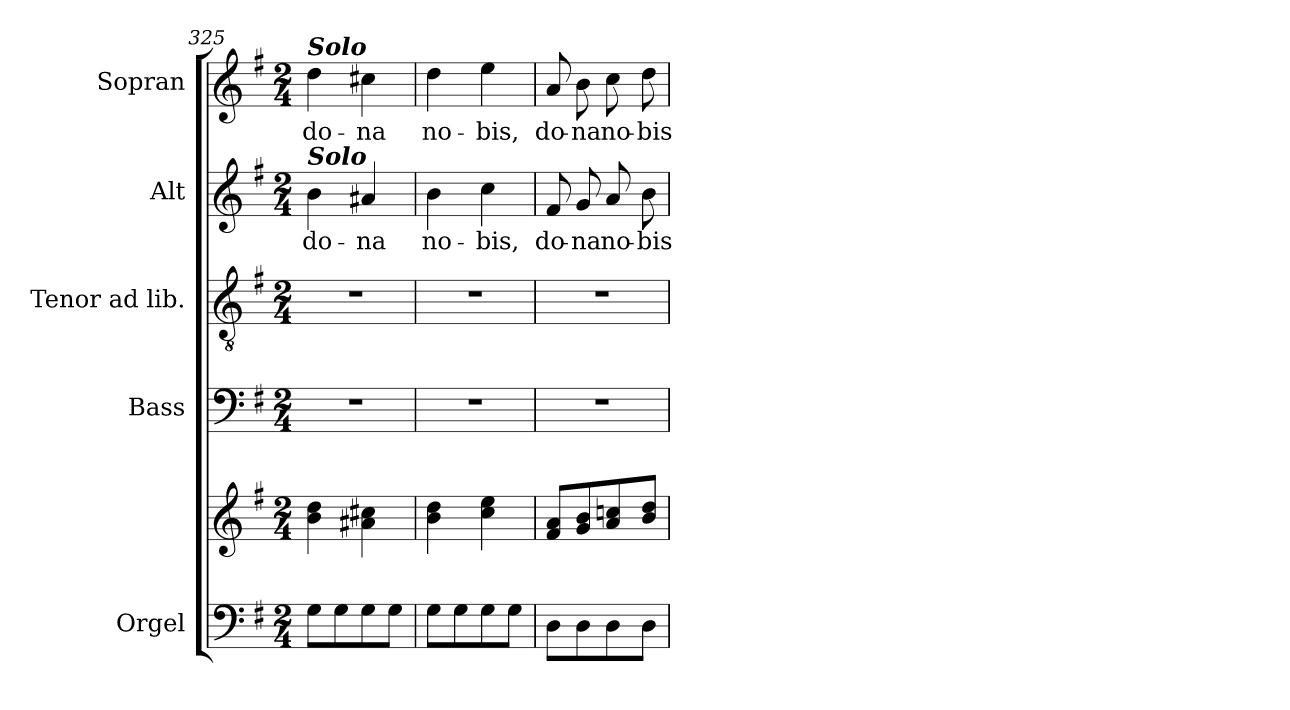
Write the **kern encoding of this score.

**kern	**kern	**kern	**kern	**kern	**text	**kern	**text
*part5	*part5	*part4	*part3	*part2	*part2	*part1	*part1
*staff6	*staff5	*staff4	*staff3	*staff2	*staff2	*staff1	*staff1
*I"Orgel	*	*I"Bass	*I"Tenor ad lib.	*I"Alt	*	*I"Sopran	*
*I'Org.	*	*I'B.	*I'T.	*I'A.	*	*I'S.	*
*clefF4	*clefG2	*clefF4	*clefGv2	*clefG2	*	*clefG2	*
*k[f#]	*k[f#]	*k[f#]	*k[f#]	*k[f#]	*	*k[f#]	*
*G:	*G:	*G:	*G:	*G:	*	*G:	*
*M2/4	*M2/4	*M2/4	*M2/4	*M2/4	*	*M2/4	*
=325	=325	=325	=325	=325	=325	=325	=325
!	!	!	!	!	!	!LO:TX:a:Bi:t=Solo	!
!	!	!	!	!LO:TX:a:Bi:t=Solo	!	!	!
!	!	!	!	!	!LO:LY:b	!	!LO:LY:b
8G\L	4b\ 4dd\	2r	2r	4b\	do-	4dd\	do-
8G\	.	.	.	.	.	.	.
!	!	!	!	!	!LO:LY:b	!	!LO:LY:b
8G\	4a#X\ 4cc#X\	.	.	4a#X/	-na	4cc#X\	-na
8G\J	.	.	.	.	.	.	.
=326	=326	=326	=326	=326	=326	=326	=326
!	!	!	!	!	!LO:LY:b	!	!LO:LY:b
8G\L	4b\ 4dd\	2r	2r	4b\	no-	4dd\	no-
8G\	.	.	.	.	.	.	.
!	!	!	!	!	!LO:LY:b	!	!LO:LY:b
8G\	4cc\ 4ee\	.	.	4cc\	-bis,	4ee\	-bis,
8G\J	.	.	.	.	.	.	.
=327	=327	=327	=327	=327	=327	=327	=327
!	!	!	!	!	!LO:LY:b	!	!LO:LY:b
8D\L	8f#/ 8a/L	2r	2r	8f#/	do-	8a/	do-
!	!	!	!	!	!LO:LY:b	!	!LO:LY:b
8D\	8g/ 8b/	.	.	8g/	-na	8b\	-na
!	!	!	!	!	!LO:LY:b	!	!LO:LY:b
8D\	8a/ 8ccn/	.	.	8a/	no-	8cc\	no-
!	!	!	!	!	!LO:LY:b	!	!LO:LY:b
8D\J	8b/ 8dd/J	.	.	8b\	-bis	8dd\	-bis
=	=	=	=	=	=	=	=
*-	*-	*-	*-	*-	*-	*-	*-
